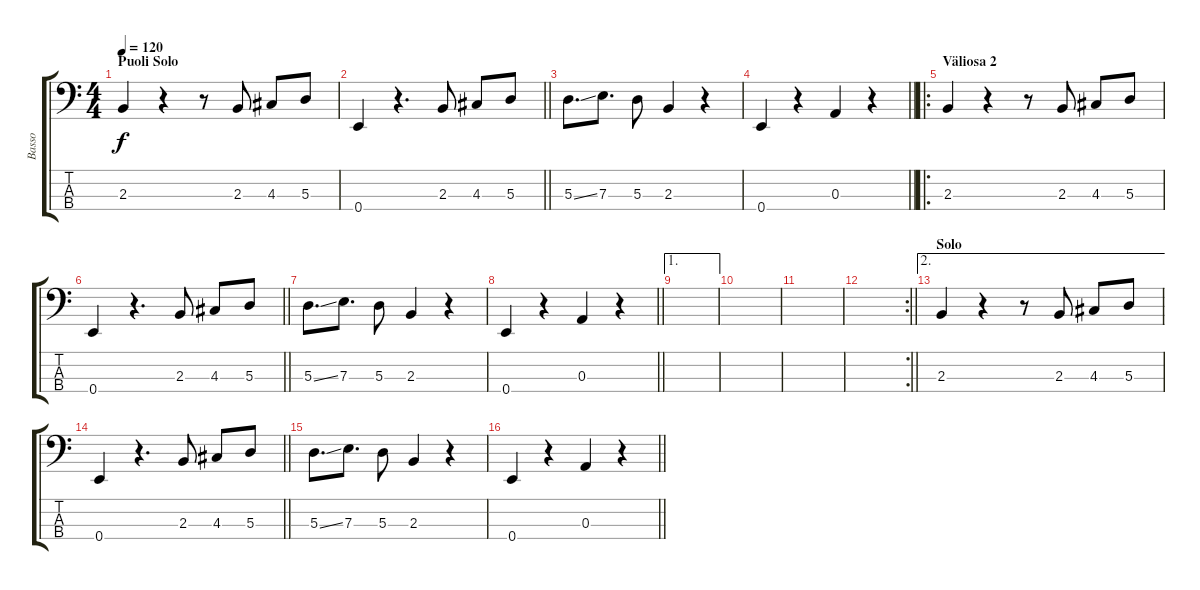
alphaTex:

\track ("Basso" "Basso") {instrument electricbassfinger}
\staff {score tabs}
\tuning (G2 D2 A1 E1) {hide}
\ts (4 4)
\section ("" "Puoli Solo")
\tempo 120
\clef f4
\ks c
2.3.4{dy f} r.4 r.8 2.3.8 4.3.8 5.3.8 |
\barLineRight lightlight
0.4.4 r.4{d} 2.3.8 4.3.8 5.3.8 |
5.3{ss}.8{d} 7.3.8{d} 5.3.8 2.3.4 r.4 |
\barLineRight lightlight
0.4.4 r.4 0.3.4 r.4 |
\ro
\section ("" "Väliosa 2")
2.3.4 r.4 r.8 2.3.8 4.3.8 5.3.8 |
\barLineRight lightlight
0.4.4 r.4{d} 2.3.8 4.3.8 5.3.8 |
5.3{ss}.8{d} 7.3.8{d} 5.3.8 2.3.4 r.4 |
\barLineRight lightlight
0.4.4 r.4 0.3.4 r.4 |
\ae 1
|
|
|
\rc 2
\barLineRight lightlight
|
\ae 2
\section ("" "Solo")
2.3.4 r.4 r.8 2.3.8 4.3.8 5.3.8 |
\barLineRight lightlight
0.4.4 r.4{d} 2.3.8 4.3.8 5.3.8 |
5.3{ss}.8{d} 7.3.8{d} 5.3.8 2.3.4 r.4 |
\barLineRight lightlight
0.4.4 r.4 0.3.4 r.4
